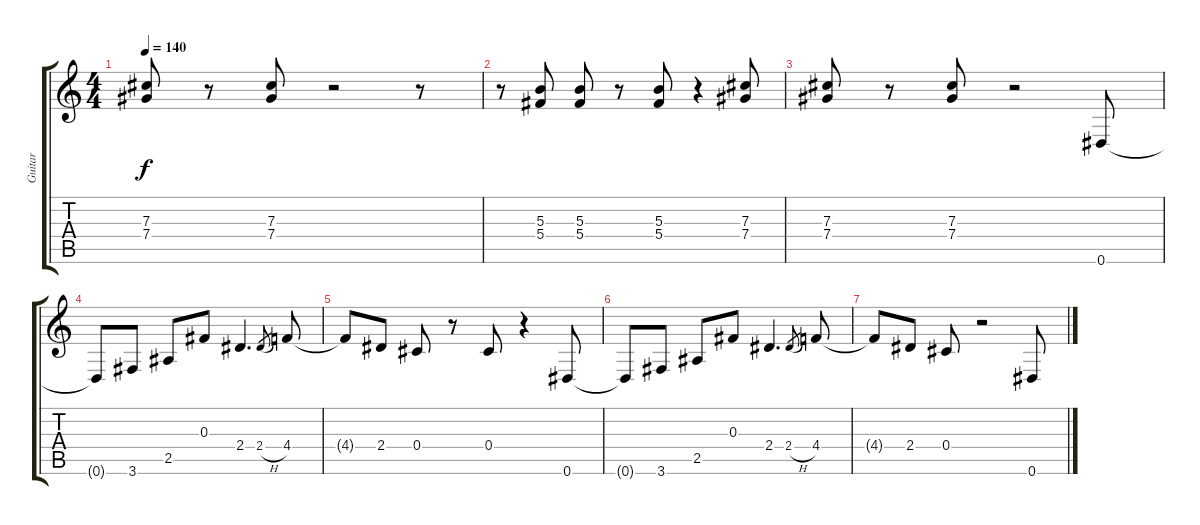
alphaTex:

\track ("Guitar" "Guitar") {instrument overdrivenguitar}
\staff {score tabs}
\tuning (Eb4 Bb3 Gb3 Db3 Ab2 Eb2) {hide}
\ts (4 4)
\tempo 140
\clef g2
\ks c
(7.3 7.4).8{dy f} r.8 (7.3 7.4).8 r.2 r.8 |
r.8 (5.3 5.4).8 (5.3 5.4).8 r.8 (5.3 5.4).8 r.4 (7.3 7.4).8 |
(7.3 7.4).8 r.8 (7.3 7.4).8 r.2 0.6.8 |
0.6{t}.8 3.6.8 2.5.8 0.3.8 2.4.4{d} 2.4{h}.8{gr} 4.4.8 |
4.4{t}.8 2.4.8 0.4.8 r.8 0.4.8 r.4 0.6.8 |
0.6{t}.8 3.6.8 2.5.8 0.3.8 2.4.4{d} 2.4{h}.8{gr} 4.4.8 |
4.4{t}.8 2.4.8 0.4.8 r.2 0.6.8
